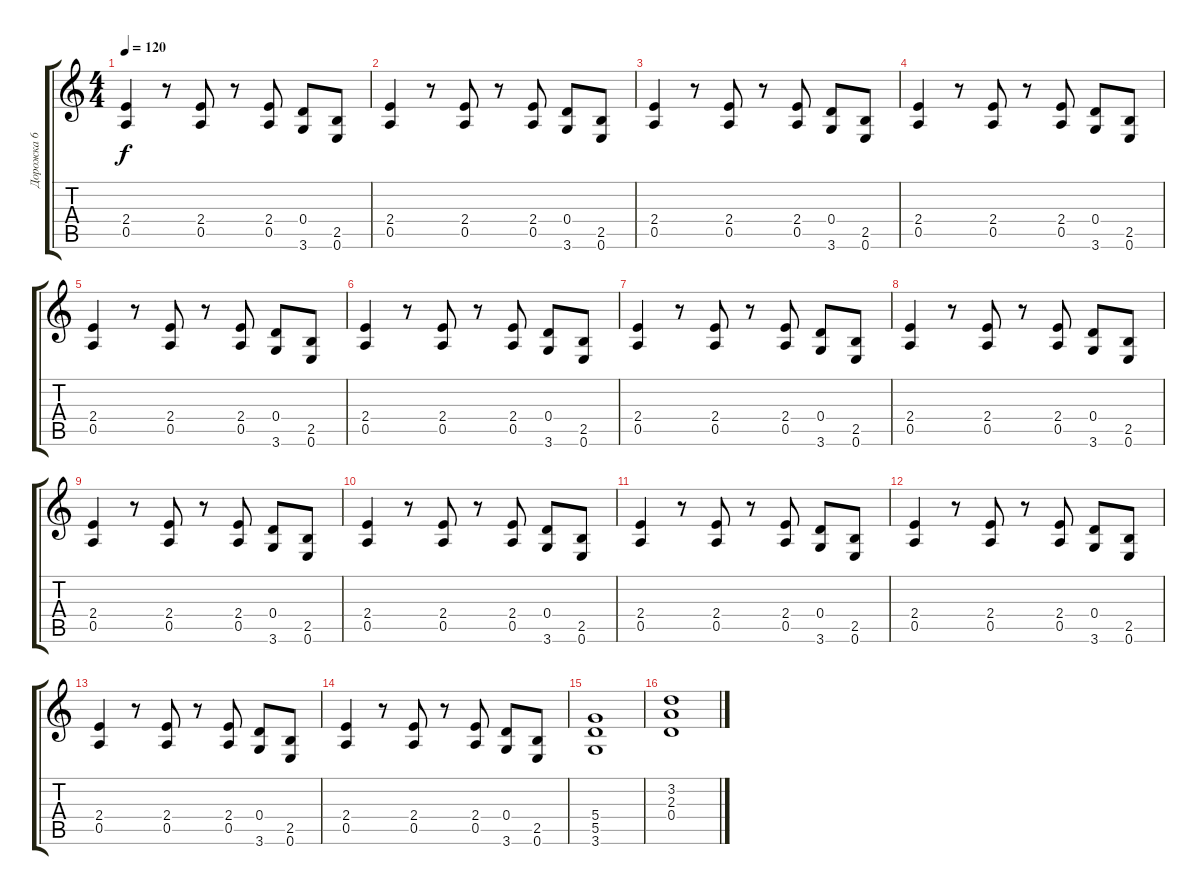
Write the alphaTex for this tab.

\track ("Дорожка 6" "Дорожка 6") {instrument overdrivenguitar}
\staff {score tabs}
\tuning (E4 B3 G3 D3 A2 E2) {hide}
\ts (4 4)
\tempo 120
\clef g2
\ks c
(2.4 0.5).4{dy f} r.8 (2.4 0.5).8 r.8 (2.4 0.5).8 (0.4 3.6).8 (2.5 0.6).8 |
(2.4 0.5).4 r.8 (2.4 0.5).8 r.8 (2.4 0.5).8 (0.4 3.6).8 (2.5 0.6).8 |
(2.4 0.5).4 r.8 (2.4 0.5).8 r.8 (2.4 0.5).8 (0.4 3.6).8 (2.5 0.6).8 |
(2.4 0.5).4 r.8 (2.4 0.5).8 r.8 (2.4 0.5).8 (0.4 3.6).8 (2.5 0.6).8 |
(2.4 0.5).4 r.8 (2.4 0.5).8 r.8 (2.4 0.5).8 (0.4 3.6).8 (2.5 0.6).8 |
(2.4 0.5).4 r.8 (2.4 0.5).8 r.8 (2.4 0.5).8 (0.4 3.6).8 (2.5 0.6).8 |
(2.4 0.5).4 r.8 (2.4 0.5).8 r.8 (2.4 0.5).8 (0.4 3.6).8 (2.5 0.6).8 |
(2.4 0.5).4 r.8 (2.4 0.5).8 r.8 (2.4 0.5).8 (0.4 3.6).8 (2.5 0.6).8 |
(2.4 0.5).4 r.8 (2.4 0.5).8 r.8 (2.4 0.5).8 (0.4 3.6).8 (2.5 0.6).8 |
(2.4 0.5).4 r.8 (2.4 0.5).8 r.8 (2.4 0.5).8 (0.4 3.6).8 (2.5 0.6).8 |
(2.4 0.5).4 r.8 (2.4 0.5).8 r.8 (2.4 0.5).8 (0.4 3.6).8 (2.5 0.6).8 |
(2.4 0.5).4 r.8 (2.4 0.5).8 r.8 (2.4 0.5).8 (0.4 3.6).8 (2.5 0.6).8 |
(2.4 0.5).4 r.8 (2.4 0.5).8 r.8 (2.4 0.5).8 (0.4 3.6).8 (2.5 0.6).8 |
(2.4 0.5).4 r.8 (2.4 0.5).8 r.8 (2.4 0.5).8 (0.4 3.6).8 (2.5 0.6).8 |
(5.4 5.5 3.6).1 |
(3.2 2.3 0.4).1
